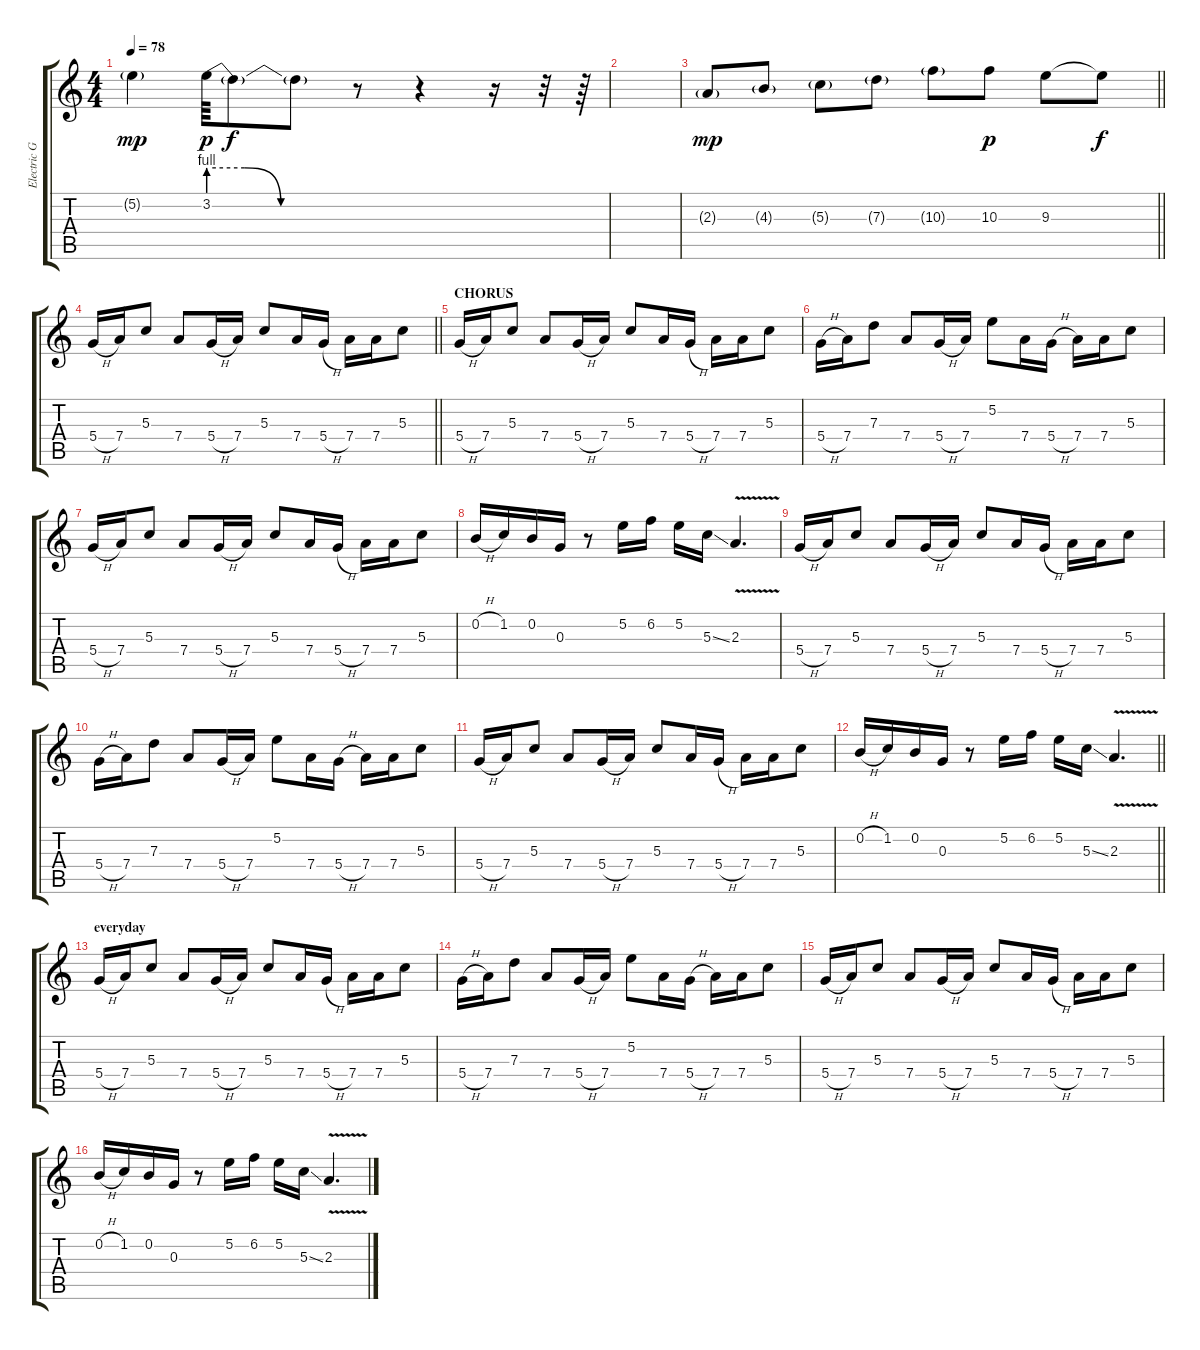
\track ("Electric Guitar" "Electric G") {instrument distortionguitar}
\staff {score tabs}
\tuning (E4 B3 G3 D3 A2 E2) {hide}
\ts (4 4)
\tempo 78
\clef g2
\ks c
5.2{g}.4{dy mp} 3.2{be (custom 0 4 15 4 30 0 60 0)}.64{dy p} 3.2{t}.8{dy f} 3.2{t}.8 r.8 r.4 r.16 r.32 r.64 |
|
\barLineRight lightlight
2.3{g}.8{dy mp} 4.3{g}.8 5.3{g}.8 7.3{g}.8 10.3{g}.8 10.3.8{dy p} 9.3.8 9.3{t}.8{dy f} |
\barLineRight lightlight
5.4{h}.16 7.4.16 5.3.8 7.4.8 5.4{h}.16 7.4.16 5.3.8 7.4.16 5.4{h}.16 7.4.16 7.4.16 5.3.8 |
\section ("" "CHORUS")
5.4{h}.16 7.4.16 5.3.8 7.4.8 5.4{h}.16 7.4.16 5.3.8 7.4.16 5.4{h}.16 7.4.16 7.4.16 5.3.8 |
5.4{h}.16 7.4.16 7.3.8 7.4.8 5.4{h}.16 7.4.16 5.2.8 7.4.16 5.4{h}.16 7.4.16 7.4.16 5.3.8 |
5.4{h}.16 7.4.16 5.3.8 7.4.8 5.4{h}.16 7.4.16 5.3.8 7.4.16 5.4{h}.16 7.4.16 7.4.16 5.3.8 |
0.2{h}.16 1.2.16 0.2.16 0.3.16 r.8 5.2.16 6.2.16 5.2.16 5.3{ss}.16 2.3{v}.4{d} |
5.4{h}.16 7.4.16 5.3.8 7.4.8 5.4{h}.16 7.4.16 5.3.8 7.4.16 5.4{h}.16 7.4.16 7.4.16 5.3.8 |
5.4{h}.16 7.4.16 7.3.8 7.4.8 5.4{h}.16 7.4.16 5.2.8 7.4.16 5.4{h}.16 7.4.16 7.4.16 5.3.8 |
5.4{h}.16 7.4.16 5.3.8 7.4.8 5.4{h}.16 7.4.16 5.3.8 7.4.16 5.4{h}.16 7.4.16 7.4.16 5.3.8 |
\barLineRight lightlight
0.2{h}.16 1.2.16 0.2.16 0.3.16 r.8 5.2.16 6.2.16 5.2.16 5.3{ss}.16 2.3{v}.4{d} |
\section ("" "everyday")
5.4{h}.16 7.4.16 5.3.8 7.4.8 5.4{h}.16 7.4.16 5.3.8 7.4.16 5.4{h}.16 7.4.16 7.4.16 5.3.8 |
5.4{h}.16 7.4.16 7.3.8 7.4.8 5.4{h}.16 7.4.16 5.2.8 7.4.16 5.4{h}.16 7.4.16 7.4.16 5.3.8 |
5.4{h}.16 7.4.16 5.3.8 7.4.8 5.4{h}.16 7.4.16 5.3.8 7.4.16 5.4{h}.16 7.4.16 7.4.16 5.3.8 |
0.2{h}.16 1.2.16 0.2.16 0.3.16 r.8 5.2.16 6.2.16 5.2.16 5.3{ss}.16 2.3{v}.4{d}
